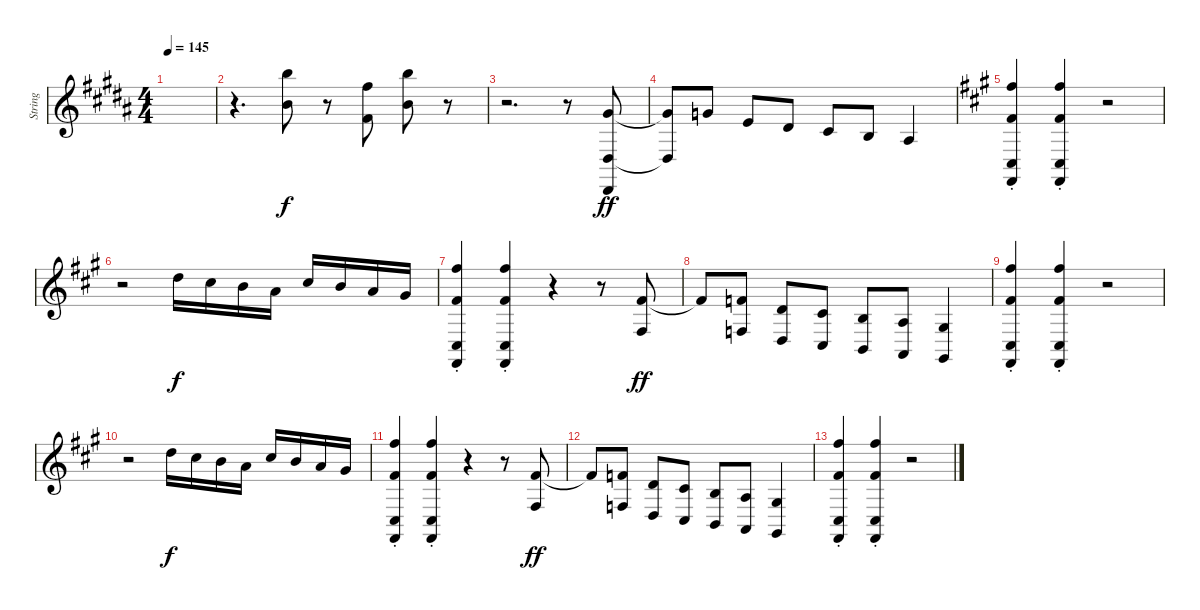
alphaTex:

\track ("String" "String") {instrument stringensemble1}
\staff {score}
\tuning (E4 B3 G3 D3 A2 E2 B1) {hide}
\ts (4 4)
\tempo 145
\clef g2
\ks b
|
r.4{d} (7.1 24.2).8 r.8 (2.1 19.2).8 (19.1 16.3).8 r.8 |
r.2{d} r.8 (4.1 6.5 4.7).8{dy ff} |
(4.1{t} 6.5{t}).8 3.1.8 0.1.8 4.2.8 2.2.8 0.2.8 3.3.4 |
\ks a
(14.1{st} 11.3 9.6 7.7).4 (14.1{st} 11.3 9.6 7.7).4 r.2 |
r.2 10.1.16{dy f} 9.1.16 7.1.16 5.1.16 9.1.16 7.1.16 5.1.16 4.1.16 |
(14.1{st} 7.2 9.6 7.7).4 (14.1{st} 7.2 9.6 7.7).4 r.4 r.8 (7.2 9.5).8{dy ff} |
7.2{t}.8 (6.2 8.5).8 (7.3 0.4).8 (6.3 4.5).8 (0.2 2.5).8 (2.3 0.5).8 (6.4 4.6).4 |
(14.1{st} 7.2 9.6 7.7).4 (14.1{st} 7.2 9.6 7.7).4 r.2 |
r.2 10.1.16{dy f} 9.1.16 7.1.16 5.1.16 9.1.16 7.1.16 5.1.16 4.1.16 |
(14.1{st} 7.2 9.6 7.7).4 (14.1{st} 7.2 9.6 7.7).4 r.4 r.8 (7.2 9.5).8{dy ff} |
7.2{t}.8 (6.2 8.5).8 (7.3 0.4).8 (6.3 4.5).8 (0.2 2.5).8 (2.3 0.5).8 (6.4 4.6).4 |
(14.1{st} 7.2 9.6 7.7).4 (14.1{st} 7.2 9.6 7.7).4 r.2
